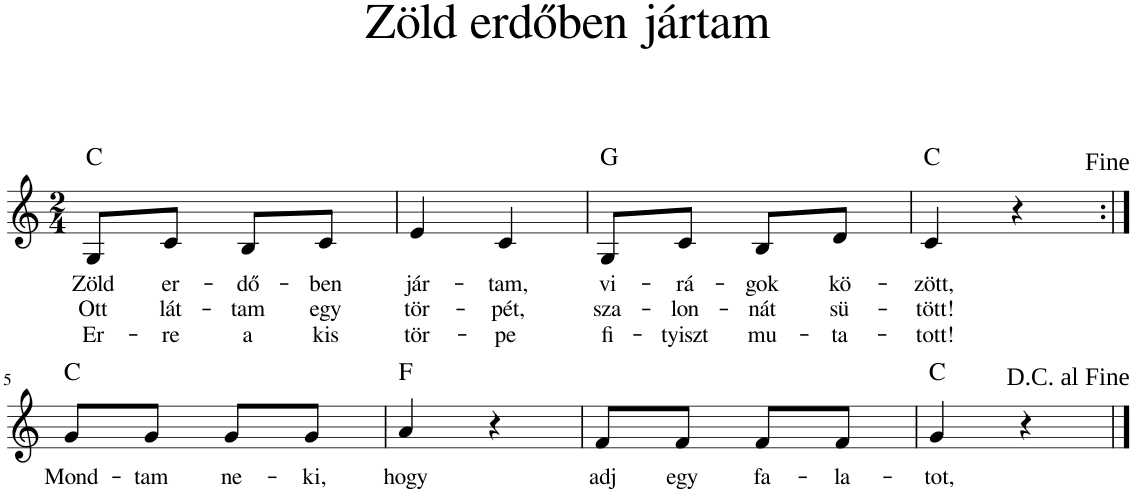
**kern	**text	**text	**text	**harte
*part1	*part1	*part1	*part1	*part1
*staff1	*staff1	*staff1	*staff1	*
*I"Piano	*	*	*	*
*I'Pno	*	*	*	*
*clefG2	*	*	*	*
*k[]	*	*	*	*
*M2/4	*	*	*	*
=1	=1	=1	=1	=1
!	!LO:LY:b	!LO:LY:b	!LO:LY:b	!
8G/L	Zöld	Ott	Er-	C:maj
!	!LO:LY:b	!LO:LY:b	!LO:LY:b	!
8c/J	er-	lát-	-re	.
!	!LO:LY:b	!LO:LY:b	!LO:LY:b	!
8B/L	-dő-	-tam	a	.
!	!LO:LY:b	!LO:LY:b	!LO:LY:b	!
8c/J	-ben	egy	kis	.
=2	=2	=2	=2	=2
!	!LO:LY:b	!LO:LY:b	!LO:LY:b	!
4e/	jár-	tör-	tör-	.
!	!LO:LY:b	!LO:LY:b	!LO:LY:b	!
4c/	-tam,	-pét,	-pe	.
=3	=3	=3	=3	=3
!	!LO:LY:b	!LO:LY:b	!LO:LY:b	!
8G/L	vi-	sza-	fi-	G:maj
!	!LO:LY:b	!LO:LY:b	!LO:LY:b	!
8c/J	-rá-	-lon-	-tyiszt	.
!	!LO:LY:b	!LO:LY:b	!LO:LY:b	!
8B/L	-gok	-nát	mu-	.
!	!LO:LY:b	!LO:LY:b	!LO:LY:b	!
8d/J	kö-	sü-	-ta-	.
=4	=4	=4	=4	=4
!	!LO:LY:b	!LO:LY:b	!LO:LY:b	!
4c/	-zött,	-tött!	-tott!	C:maj
4r	.	.	.	.
!LO:TX:a:t=<font face="Times New Roman"/>Fine	!	!	!	!
!!LO:LB:g=z
=5:|!	=5:|!	=5:|!	=5:|!	=5:|!
!	!LO:LY:b	!	!	!
8g/L	Mond-	.	.	C:maj
!	!LO:LY:b	!	!	!
8g/J	-tam	.	.	.
!	!LO:LY:b	!	!	!
8g/L	ne-	.	.	.
!	!LO:LY:b	!	!	!
8g/J	-ki,	.	.	.
=6	=6	=6	=6	=6
!	!LO:LY:b	!	!	!
4a/	hogy	.	.	F:maj
4r	.	.	.	.
=7	=7	=7	=7	=7
!	!LO:LY:b	!	!	!
8f/L	adj	.	.	.
!	!LO:LY:b	!	!	!
8f/J	egy	.	.	.
!	!LO:LY:b	!	!	!
8f/L	fa-	.	.	.
!	!LO:LY:b	!	!	!
8f/J	-la-	.	.	.
=8	=8	=8	=8	=8
!	!LO:LY:b	!	!	!
4g/	-tot,	.	.	C:maj
4r	.	.	.	.
!LO:TX:a:t=<font face="Times New Roman"/>D.C. al Fine	!	!	!	!
==	==	==	==	==
*-	*-	*-	*-	*-
